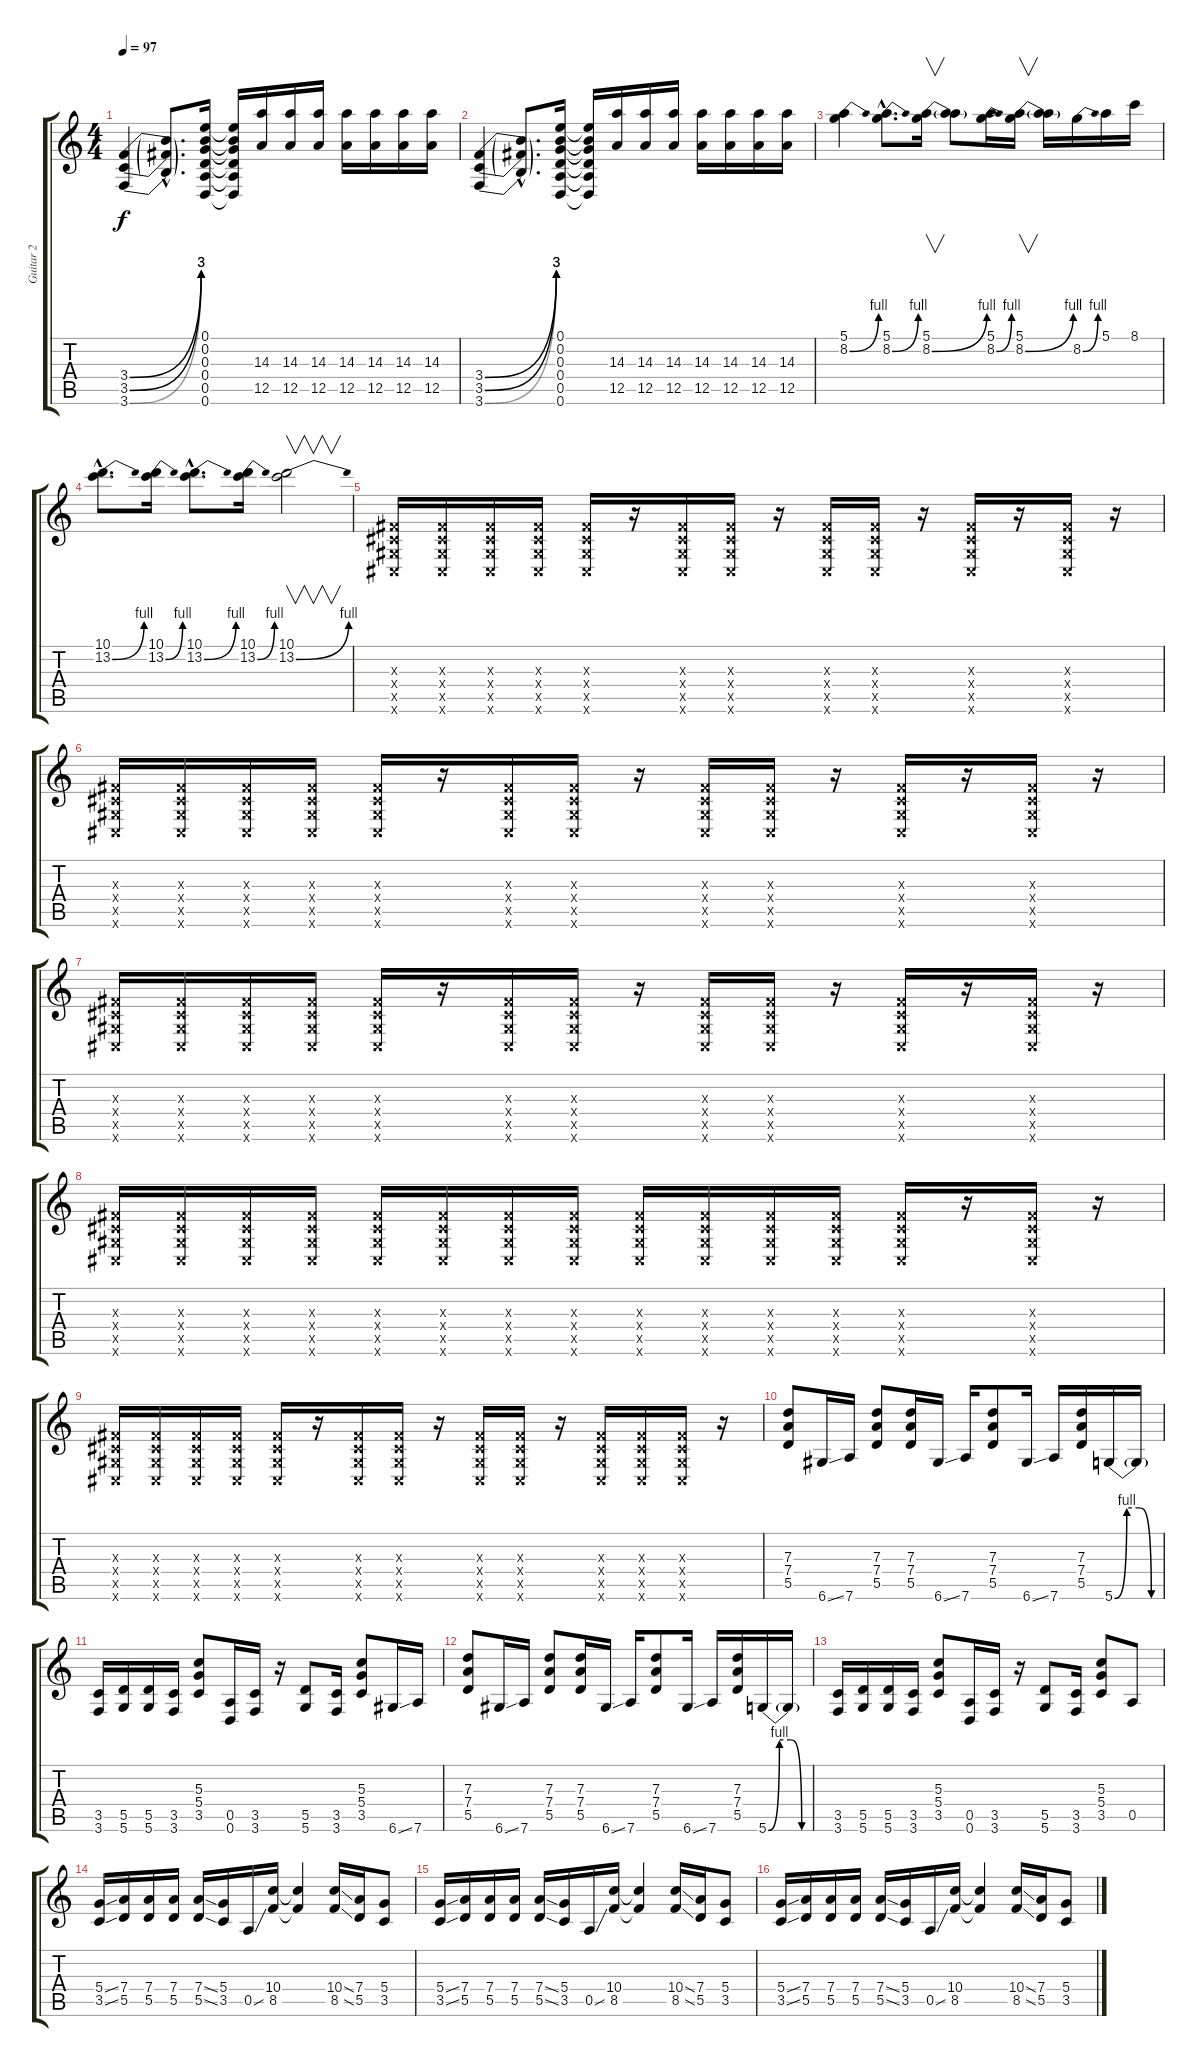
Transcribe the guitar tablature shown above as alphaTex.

\track ("Guitar 2" "Guitar 2") {instrument overdrivenguitar}
\staff {score tabs}
\tuning (E4 B3 G3 D3 A2 D2) {hide}
\ts (4 4)
\tempo 97
\clef g2
\ks c
(3.4{be (bend 0 0 60 12)} 3.5{be (bend 0 0 60 12)} 3.6{be (bend 0 0 60 12)}).4{dy f} (3.4{hac t} 3.5{hac t} 3.6{hac t}).8{d} (0.1 0.2 0.3 0.4 0.5 0.6).16 (0.1{t} 0.2{t} 0.3{t} 0.4{t} 0.5{t} 0.6{t}).16 (14.3 12.5).16 (14.3 12.5).16 (14.3 12.5).16 (14.3 12.5).16 (14.3 12.5).16 (14.3 12.5).16 (14.3 12.5).16 |
(3.4{be (bend 0 0 60 12)} 3.5{be (bend 0 0 60 12)} 3.6{be (bend 0 0 60 12)}).4 (3.4{hac t} 3.5{hac t} 3.6{hac t}).8{d} (0.1 0.2 0.3 0.4 0.5 0.6).16 (0.1{t} 0.2{t} 0.3{t} 0.4{t} 0.5{t} 0.6{t}).16 (14.3 12.5).16 (14.3 12.5).16 (14.3 12.5).16 (14.3 12.5).16 (14.3 12.5).16 (14.3 12.5).16 (14.3 12.5).16 |
(5.1 8.2{be (bend 0 0 60 4)}).4 (5.1{hac} 8.2{be (bend 0 0 60 4) hac}).8{d} (5.1 8.2{be (bend 0 0 60 4)}).16{v} (5.1{t} 8.2{t}).8 (5.1 8.2{be (bend 0 0 60 4)}).16 (5.1 8.2{be (bend 0 0 60 4)}).16{v} (5.1{t} 8.2{t}).16 8.2{be (bend 0 0 60 4)}.16 5.1.16 8.1.16 |
(10.1{hac} 13.2{be (bend 0 0 60 4) hac}).8{d} (10.1 13.2{be (bend 0 0 60 4)}).16 (10.1{hac} 13.2{be (bend 0 0 60 4) hac}).8{d} (10.1 13.2{be (bend 0 0 60 4)}).16 (10.1 13.2{be (bend 0 0 60 4)}).2{v} |
(-1.3{x} -1.4{x} -1.5{x} -1.6{x}).16 (-1.3{x} -1.4{x} -1.5{x} -1.6{x}).16 (-1.3{x} -1.4{x} -1.5{x} -1.6{x}).16 (-1.3{x} -1.4{x} -1.5{x} -1.6{x}).16 (-1.3{x} -1.4{x} -1.5{x} -1.6{x}).16 r.16 (-1.3{x} -1.4{x} -1.5{x} -1.6{x}).16 (-1.3{x} -1.4{x} -1.5{x} -1.6{x}).16 r.16 (-1.3{x} -1.4{x} -1.5{x} -1.6{x}).16 (-1.3{x} -1.4{x} -1.5{x} -1.6{x}).16 r.16 (-1.3{x} -1.4{x} -1.5{x} -1.6{x}).16 r.16 (-1.3{x} -1.4{x} -1.5{x} -1.6{x}).16 r.16 |
(-1.3{x} -1.4{x} -1.5{x} -1.6{x}).16 (-1.3{x} -1.4{x} -1.5{x} -1.6{x}).16 (-1.3{x} -1.4{x} -1.5{x} -1.6{x}).16 (-1.3{x} -1.4{x} -1.5{x} -1.6{x}).16 (-1.3{x} -1.4{x} -1.5{x} -1.6{x}).16 r.16 (-1.3{x} -1.4{x} -1.5{x} -1.6{x}).16 (-1.3{x} -1.4{x} -1.5{x} -1.6{x}).16 r.16 (-1.3{x} -1.4{x} -1.5{x} -1.6{x}).16 (-1.3{x} -1.4{x} -1.5{x} -1.6{x}).16 r.16 (-1.3{x} -1.4{x} -1.5{x} -1.6{x}).16 r.16 (-1.3{x} -1.4{x} -1.5{x} -1.6{x}).16 r.16 |
(-1.3{x} -1.4{x} -1.5{x} -1.6{x}).16 (-1.3{x} -1.4{x} -1.5{x} -1.6{x}).16 (-1.3{x} -1.4{x} -1.5{x} -1.6{x}).16 (-1.3{x} -1.4{x} -1.5{x} -1.6{x}).16 (-1.3{x} -1.4{x} -1.5{x} -1.6{x}).16 r.16 (-1.3{x} -1.4{x} -1.5{x} -1.6{x}).16 (-1.3{x} -1.4{x} -1.5{x} -1.6{x}).16 r.16 (-1.3{x} -1.4{x} -1.5{x} -1.6{x}).16 (-1.3{x} -1.4{x} -1.5{x} -1.6{x}).16 r.16 (-1.3{x} -1.4{x} -1.5{x} -1.6{x}).16 r.16 (-1.3{x} -1.4{x} -1.5{x} -1.6{x}).16 r.16 |
(-1.3{x} -1.4{x} -1.5{x} -1.6{x}).16 (-1.3{x} -1.4{x} -1.5{x} -1.6{x}).16 (-1.3{x} -1.4{x} -1.5{x} -1.6{x}).16 (-1.3{x} -1.4{x} -1.5{x} -1.6{x}).16 (-1.3{x} -1.4{x} -1.5{x} -1.6{x}).16 (-1.3{x} -1.4{x} -1.5{x} -1.6{x}).16 (-1.3{x} -1.4{x} -1.5{x} -1.6{x}).16 (-1.3{x} -1.4{x} -1.5{x} -1.6{x}).16 (-1.3{x} -1.4{x} -1.5{x} -1.6{x}).16 (-1.3{x} -1.4{x} -1.5{x} -1.6{x}).16 (-1.3{x} -1.4{x} -1.5{x} -1.6{x}).16 (-1.3{x} -1.4{x} -1.5{x} -1.6{x}).16 (-1.3{x} -1.4{x} -1.5{x} -1.6{x}).16 r.16 (-1.3{x} -1.4{x} -1.5{x} -1.6{x}).16 r.16 |
(-1.3{x} -1.4{x} -1.5{x} -1.6{x}).16 (-1.3{x} -1.4{x} -1.5{x} -1.6{x}).16 (-1.3{x} -1.4{x} -1.5{x} -1.6{x}).16 (-1.3{x} -1.4{x} -1.5{x} -1.6{x}).16 (-1.3{x} -1.4{x} -1.5{x} -1.6{x}).16 r.16 (-1.3{x} -1.4{x} -1.5{x} -1.6{x}).16 (-1.3{x} -1.4{x} -1.5{x} -1.6{x}).16 r.16 (-1.3{x} -1.4{x} -1.5{x} -1.6{x}).16 (-1.3{x} -1.4{x} -1.5{x} -1.6{x}).16 r.16 (-1.3{x} -1.4{x} -1.5{x} -1.6{x}).16 (-1.3{x} -1.4{x} -1.5{x} -1.6{x}).16 (-1.3{x} -1.4{x} -1.5{x} -1.6{x}).16 r.16 |
(7.3 7.4 5.5).8 6.6{ss}.16 7.6.16 (7.3 7.4 5.5).8 (7.3 7.4 5.5).16 6.6{ss}.16 7.6.16 (7.3 7.4 5.5).8 6.6{ss}.16 7.6.16 (7.3 7.4 5.5).16 5.6{be (custom 0 0 15 4 30 4 45 0 60 0)}.16 5.6{t}.16 |
(3.5 3.6).16 (5.5 5.6).16 (5.5 5.6).16 (3.5 3.6).16 (5.3 5.4 3.5).8 (0.5 0.6).16 (3.5 3.6).16 r.16 (5.5 5.6).8 (3.5 3.6).16 (5.3 5.4 3.5).8 6.6{ss}.16 7.6.16 |
(7.3 7.4 5.5).8 6.6{ss}.16 7.6.16 (7.3 7.4 5.5).8 (7.3 7.4 5.5).16 6.6{ss}.16 7.6.16 (7.3 7.4 5.5).8 6.6{ss}.16 7.6.16 (7.3 7.4 5.5).16 5.6{be (custom 0 0 15 4 30 4 45 0 60 0)}.16 5.6{t}.16 |
(3.5 3.6).16 (5.5 5.6).16 (5.5 5.6).16 (3.5 3.6).16 (5.3 5.4 3.5).8 (0.5 0.6).16 (3.5 3.6).16 r.16 (5.5 5.6).8 (3.5 3.6).16 (5.3 5.4 3.5).8 0.5.8 |
(5.4{ss} 3.5{ss}).16 (7.4 5.5).16 (7.4 5.5).16 (7.4 5.5).16 (7.4{ss} 5.5{ss}).16 (5.4 3.5).16 0.5{ss}.16 (10.4 8.5).16 (10.4{t} 8.5{t}).4 (10.4{ss} 8.5{ss}).16 (7.4 5.5).16 (5.4 3.5).8 |
(5.4{ss} 3.5{ss}).16 (7.4 5.5).16 (7.4 5.5).16 (7.4 5.5).16 (7.4{ss} 5.5{ss}).16 (5.4 3.5).16 0.5{ss}.16 (10.4 8.5).16 (10.4{t} 8.5{t}).4 (10.4{ss} 8.5{ss}).16 (7.4 5.5).16 (5.4 3.5).8 |
(5.4{ss} 3.5{ss}).16 (7.4 5.5).16 (7.4 5.5).16 (7.4 5.5).16 (7.4{ss} 5.5{ss}).16 (5.4 3.5).16 0.5{ss}.16 (10.4 8.5).16 (10.4{t} 8.5{t}).4 (10.4{ss} 8.5{ss}).16 (7.4 5.5).16 (5.4 3.5).8
